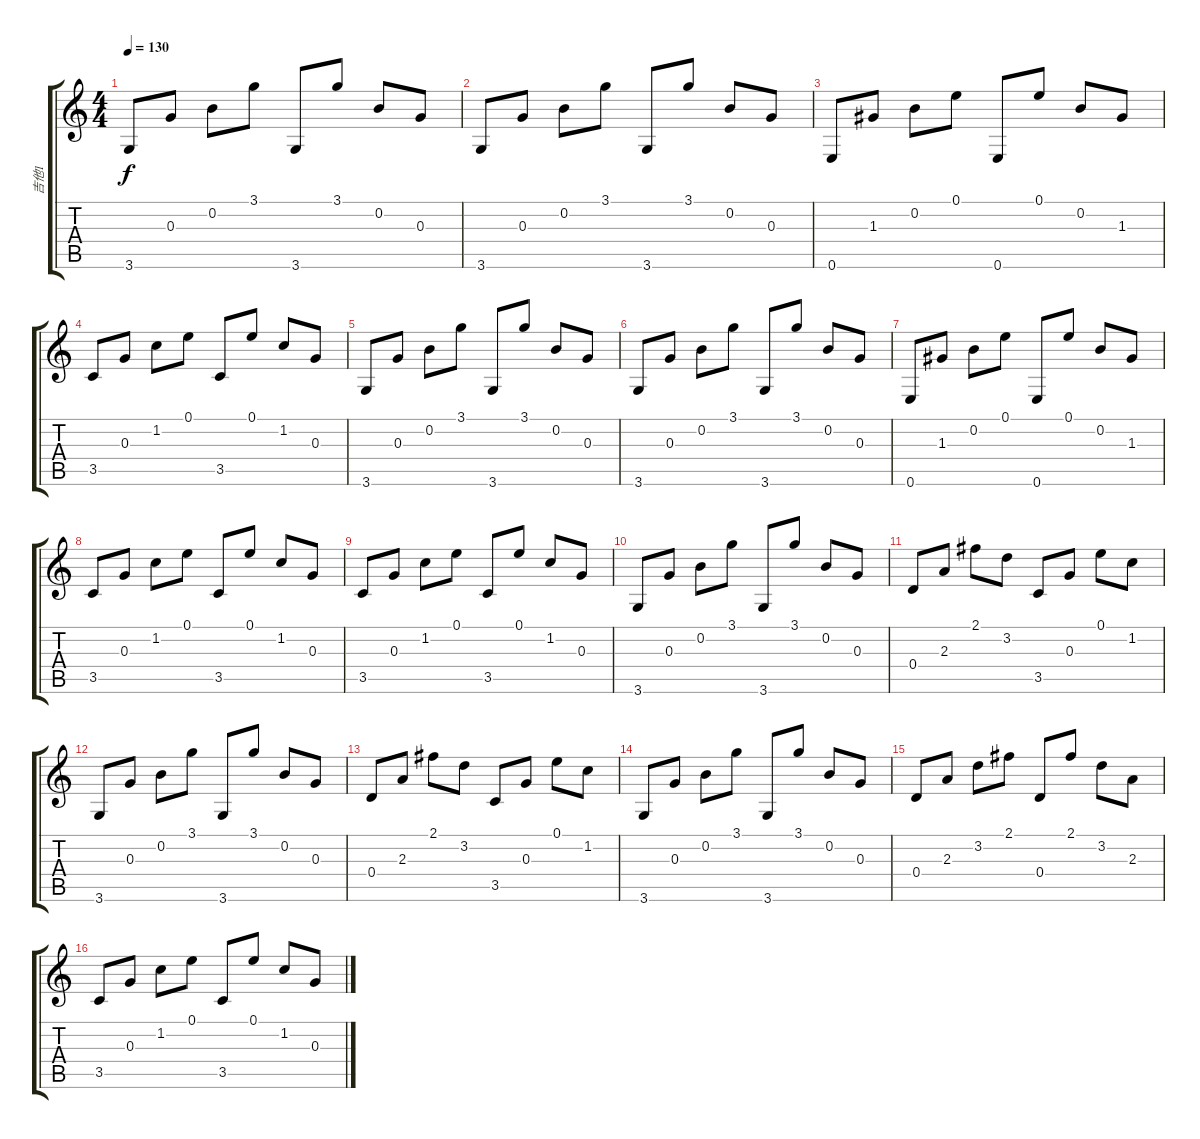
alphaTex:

\track ("吉他1" "吉他1") {instrument acousticguitarsteel}
\staff {score tabs}
\tuning (E4 B3 G3 D3 A2 E2) {hide}
\ts (4 4)
\tempo 130
\clef g2
\ks c
3.6.8{dy f} 0.3.8 0.2.8 3.1.8 3.6.8 3.1.8 0.2.8 0.3.8 |
3.6.8 0.3.8 0.2.8 3.1.8 3.6.8 3.1.8 0.2.8 0.3.8 |
0.6.8 1.3.8 0.2.8 0.1.8 0.6.8 0.1.8 0.2.8 1.3.8 |
3.5.8 0.3.8 1.2.8 0.1.8 3.5.8 0.1.8 1.2.8 0.3.8 |
3.6.8 0.3.8 0.2.8 3.1.8 3.6.8 3.1.8 0.2.8 0.3.8 |
3.6.8 0.3.8 0.2.8 3.1.8 3.6.8 3.1.8 0.2.8 0.3.8 |
0.6.8 1.3.8 0.2.8 0.1.8 0.6.8 0.1.8 0.2.8 1.3.8 |
3.5.8 0.3.8 1.2.8 0.1.8 3.5.8 0.1.8 1.2.8 0.3.8 |
3.5.8 0.3.8 1.2.8 0.1.8 3.5.8 0.1.8 1.2.8 0.3.8 |
3.6.8 0.3.8 0.2.8 3.1.8 3.6.8 3.1.8 0.2.8 0.3.8 |
0.4.8 2.3.8 2.1.8 3.2.8 3.5.8 0.3.8 0.1.8 1.2.8 |
3.6.8 0.3.8 0.2.8 3.1.8 3.6.8 3.1.8 0.2.8 0.3.8 |
0.4.8 2.3.8 2.1.8 3.2.8 3.5.8 0.3.8 0.1.8 1.2.8 |
3.6.8 0.3.8 0.2.8 3.1.8 3.6.8 3.1.8 0.2.8 0.3.8 |
0.4.8 2.3.8 3.2.8 2.1.8 0.4.8 2.1.8 3.2.8 2.3.8 |
3.5.8 0.3.8 1.2.8 0.1.8 3.5.8 0.1.8 1.2.8 0.3.8
